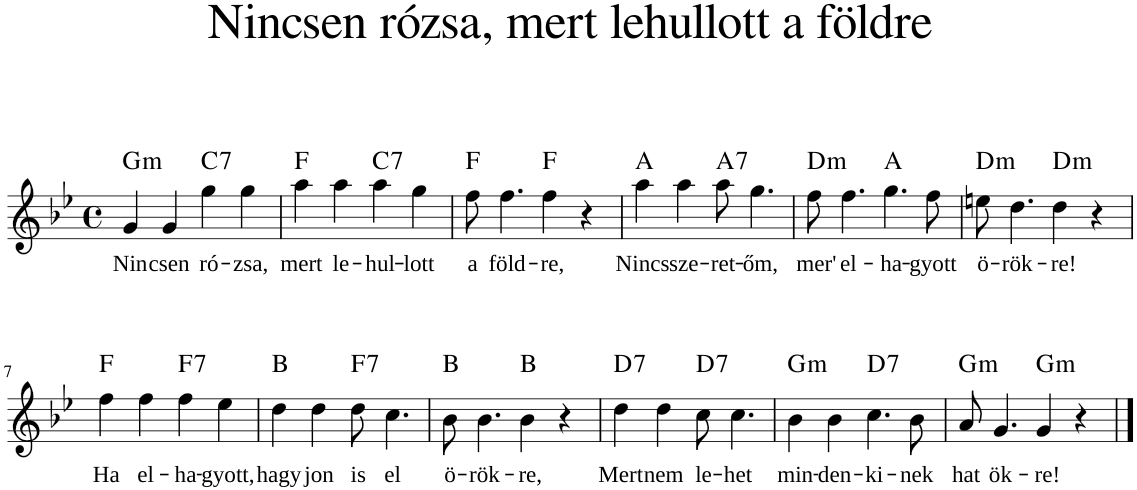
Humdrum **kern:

**kern	**text	**harte
*part1	*part1	*part1
*staff1	*staff1	*
*I"Piano	*	*
*I'Pno	*	*
*clefG2	*	*
*k[b-e-]	*	*
*M4/4	*	*
*met(c)	*	*
=1	=1	=1
!	!LO:LY:b	!LO:H:kt=m
4g/	Nin-	G:min
!	!LO:LY:b	!
4g/	-csen	.
!	!LO:LY:b	!LO:H:kt=7
4gg\	ró-	C:7
!	!LO:LY:b	!
4gg\	-zsa,	.
=2	=2	=2
!	!LO:LY:b	!
4aa\	mert	F:maj
!	!LO:LY:b	!
4aa\	le-	.
!	!LO:LY:b	!LO:H:kt=7
4aa\	-hul-	C:7
!	!LO:LY:b	!
4gg\	-lott	.
=3	=3	=3
!	!LO:LY:b	!
8ff\	a	F:maj
!	!LO:LY:b	!
4.ff\	föld-	.
!	!LO:LY:b	!
4ff\	-re,	F:maj
4r	.	.
=4	=4	=4
!	!LO:LY:b	!
4aa\	Nincs	A:maj
!	!LO:LY:b	!
4aa\	sze-	.
!	!LO:LY:b	!LO:H:kt=7
8aa\	-ret-	A:7
!	!LO:LY:b	!
4.gg\	-őm,	.
=5	=5	=5
!	!LO:LY:b	!LO:H:kt=m
8ff\	mer'	D:min
!	!LO:LY:b	!
4.ff\	el-	.
!	!LO:LY:b	!
4.gg\	-ha-	A:maj
!	!LO:LY:b	!
8ff\	-gyott	.
=6	=6	=6
!	!LO:LY:b	!LO:H:kt=m
8een\	ö-	D:min
!	!LO:LY:b	!
4.dd\	-rök-	.
!	!LO:LY:b	!LO:H:kt=m
4dd\	-re!	D:min
4r	.	.
!!LO:LB:g=z
=7	=7	=7
!	!LO:LY:b	!
4ff\	Ha	F:maj
!	!LO:LY:b	!
4ff\	el-	.
!	!LO:LY:b	!LO:H:kt=7
4ff\	-ha-	F:7
!	!LO:LY:b	!
4ee-\	-gyott,	.
=8	=8	=8
!	!LO:LY:b	!
4dd\	hagy-	B:maj
!	!LO:LY:b	!
4dd\	-jon	.
!	!LO:LY:b	!LO:H:kt=7
8dd\	is	F:7
!	!LO:LY:b	!
4.cc\	el	.
=9	=9	=9
!	!LO:LY:b	!
8b-\	ö-	B:maj
!	!LO:LY:b	!
4.b-\	-rök-	.
!	!LO:LY:b	!
4b-\	-re,	B:maj
4r	.	.
=10	=10	=10
!	!LO:LY:b	!LO:H:kt=7
4dd\	Mert	D:7
!	!LO:LY:b	!
4dd\	nem	.
!	!LO:LY:b	!LO:H:kt=7
8cc\	le-	D:7
!	!LO:LY:b	!
4.cc\	-het	.
=11	=11	=11
!	!LO:LY:b	!LO:H:kt=m
4b-\	min-	G:min
!	!LO:LY:b	!
4b-\	-den-	.
!	!LO:LY:b	!LO:H:kt=7
4.cc\	-ki-	D:7
!	!LO:LY:b	!
8b-\	-nek	.
=12	=12	=12
!	!LO:LY:b	!LO:H:kt=m
8a/	hat	G:min
!	!LO:LY:b	!
4.g/	ök-	.
!	!LO:LY:b	!LO:H:kt=m
4g/	-re!	G:min
4r	.	.
==	==	==
*-	*-	*-
